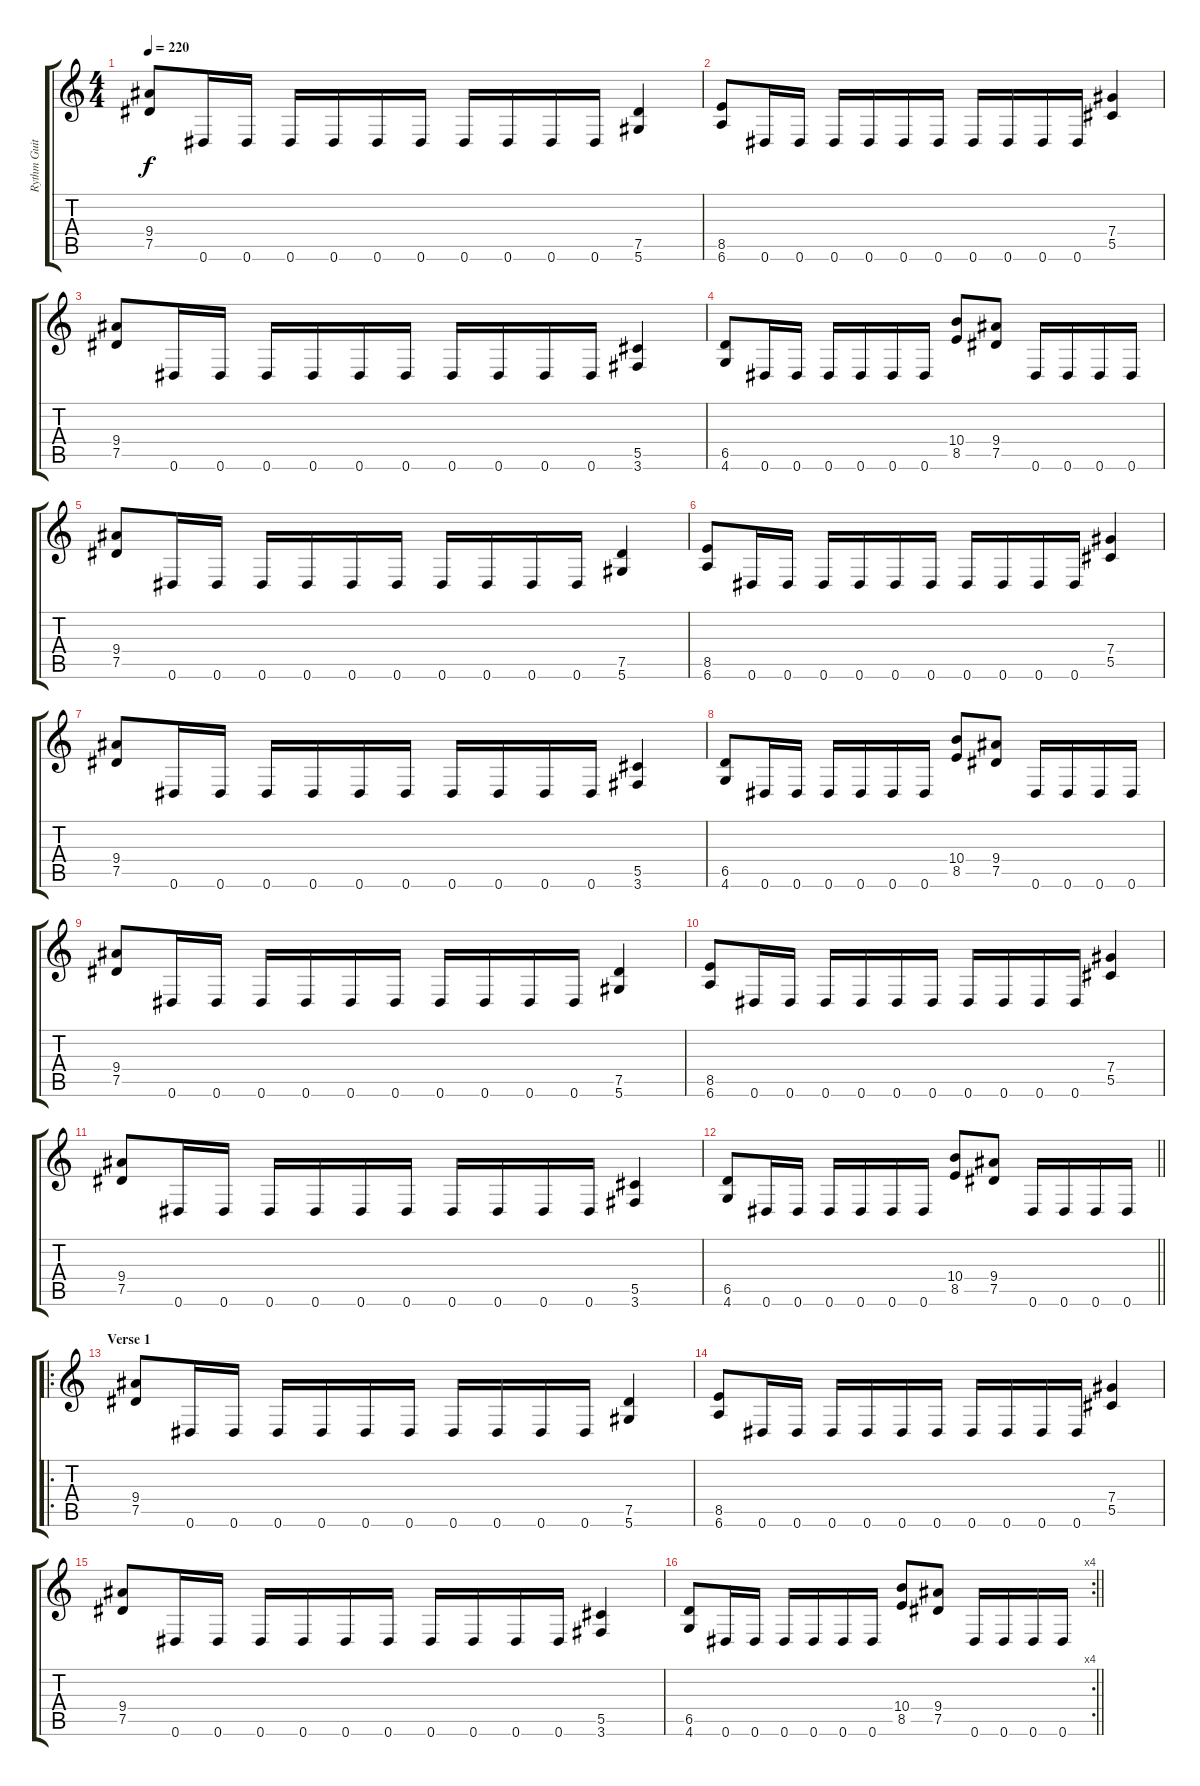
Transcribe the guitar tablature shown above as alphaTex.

\track ("Rythm Guitar" "Rythm Guit") {instrument acousticguitarsteel}
\staff {score tabs}
\tuning (Eb4 Bb3 Gb3 Db3 Ab2 Eb2) {hide}
\ts (4 4)
\tempo 220
\clef g2
\ks c
(9.4 7.5).8{dy f} 0.6.16 0.6.16 0.6.16 0.6.16 0.6.16 0.6.16 0.6.16 0.6.16 0.6.16 0.6.16 (7.5 5.6).4 |
(8.5 6.6).8 0.6.16 0.6.16 0.6.16 0.6.16 0.6.16 0.6.16 0.6.16 0.6.16 0.6.16 0.6.16 (7.4 5.5).4 |
(9.4 7.5).8 0.6.16 0.6.16 0.6.16 0.6.16 0.6.16 0.6.16 0.6.16 0.6.16 0.6.16 0.6.16 (5.5 3.6).4 |
(6.5 4.6).8 0.6.16 0.6.16 0.6.16 0.6.16 0.6.16 0.6.16 (10.4 8.5).8 (9.4 7.5).8 0.6.16 0.6.16 0.6.16 0.6.16 |
(9.4 7.5).8 0.6.16 0.6.16 0.6.16 0.6.16 0.6.16 0.6.16 0.6.16 0.6.16 0.6.16 0.6.16 (7.5 5.6).4 |
(8.5 6.6).8 0.6.16 0.6.16 0.6.16 0.6.16 0.6.16 0.6.16 0.6.16 0.6.16 0.6.16 0.6.16 (7.4 5.5).4 |
(9.4 7.5).8 0.6.16 0.6.16 0.6.16 0.6.16 0.6.16 0.6.16 0.6.16 0.6.16 0.6.16 0.6.16 (5.5 3.6).4 |
(6.5 4.6).8 0.6.16 0.6.16 0.6.16 0.6.16 0.6.16 0.6.16 (10.4 8.5).8 (9.4 7.5).8 0.6.16 0.6.16 0.6.16 0.6.16 |
(9.4 7.5).8 0.6.16 0.6.16 0.6.16 0.6.16 0.6.16 0.6.16 0.6.16 0.6.16 0.6.16 0.6.16 (7.5 5.6).4 |
(8.5 6.6).8 0.6.16 0.6.16 0.6.16 0.6.16 0.6.16 0.6.16 0.6.16 0.6.16 0.6.16 0.6.16 (7.4 5.5).4 |
(9.4 7.5).8 0.6.16 0.6.16 0.6.16 0.6.16 0.6.16 0.6.16 0.6.16 0.6.16 0.6.16 0.6.16 (5.5 3.6).4 |
\barLineRight lightlight
(6.5 4.6).8 0.6.16 0.6.16 0.6.16 0.6.16 0.6.16 0.6.16 (10.4 8.5).8 (9.4 7.5).8 0.6.16 0.6.16 0.6.16 0.6.16 |
\ro
\section ("" "Verse 1")
(9.4 7.5).8 0.6.16 0.6.16 0.6.16 0.6.16 0.6.16 0.6.16 0.6.16 0.6.16 0.6.16 0.6.16 (7.5 5.6).4 |
(8.5 6.6).8 0.6.16 0.6.16 0.6.16 0.6.16 0.6.16 0.6.16 0.6.16 0.6.16 0.6.16 0.6.16 (7.4 5.5).4 |
(9.4 7.5).8 0.6.16 0.6.16 0.6.16 0.6.16 0.6.16 0.6.16 0.6.16 0.6.16 0.6.16 0.6.16 (5.5 3.6).4 |
\rc 4
\barLineRight lightlight
(6.5 4.6).8 0.6.16 0.6.16 0.6.16 0.6.16 0.6.16 0.6.16 (10.4 8.5).8 (9.4 7.5).8 0.6.16 0.6.16 0.6.16 0.6.16
